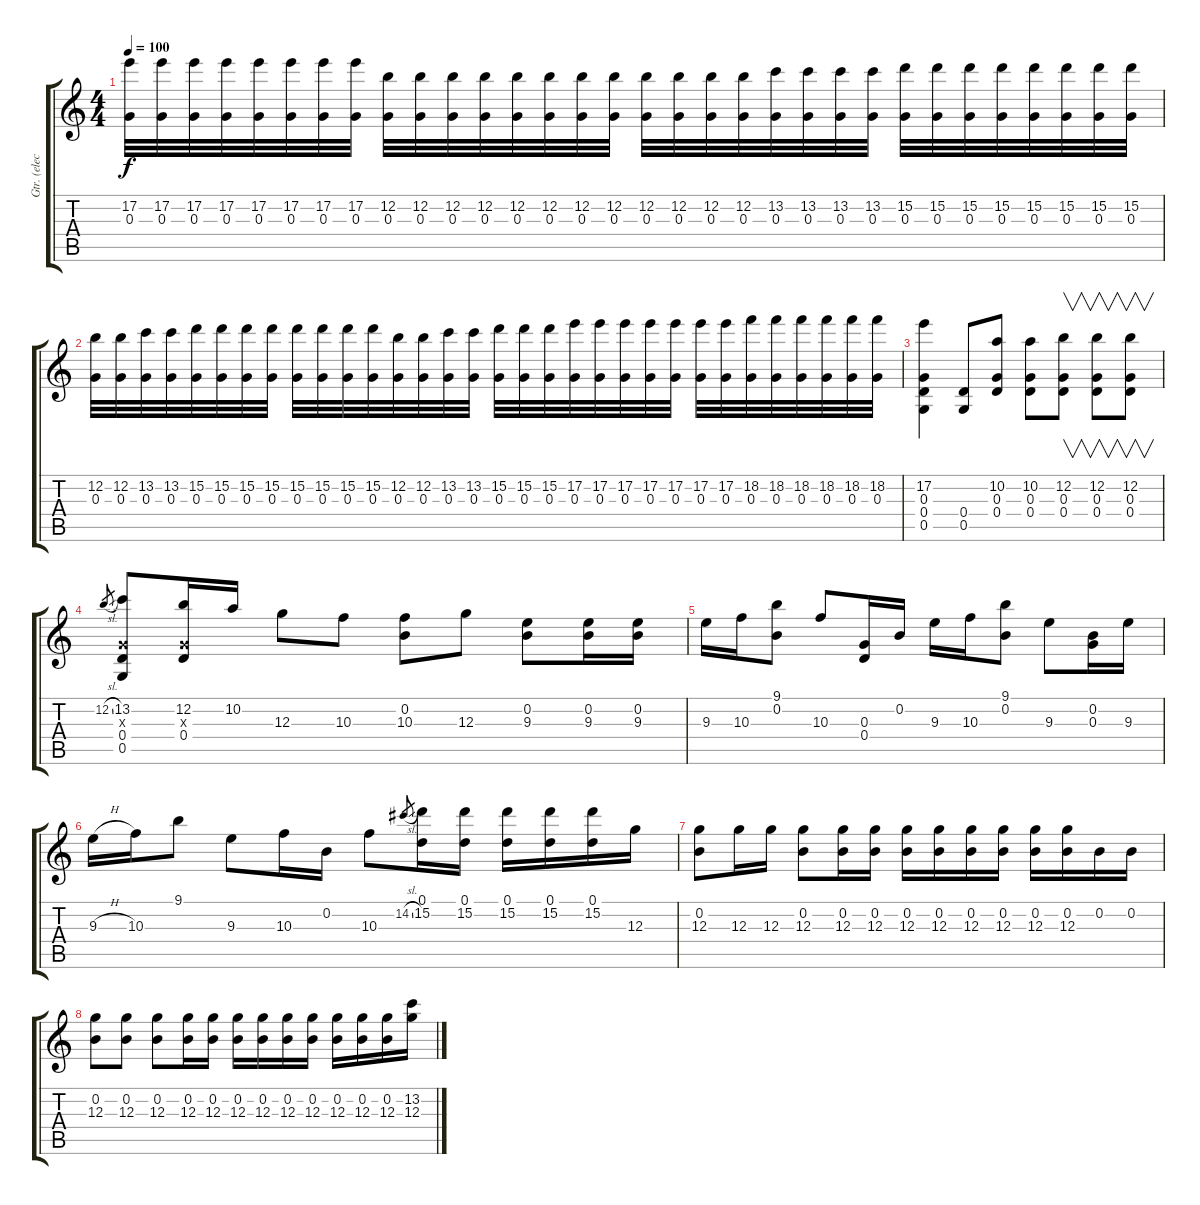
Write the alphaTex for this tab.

\track ("Gtr. (electric)" "Gtr. (elec") {instrument electricguitarclean}
\staff {score tabs}
\tuning (D4 B3 G3 D3 G2 D2) {hide}
\ts (4 4)
\tempo 100
\clef g2
\ks c
(17.2 0.3).32{dy f} (17.2 0.3).32 (17.2 0.3).32 (17.2 0.3).32 (17.2 0.3).32 (17.2 0.3).32 (17.2 0.3).32 (17.2 0.3).32 (12.2 0.3).32 (12.2 0.3).32 (12.2 0.3).32 (12.2 0.3).32 (12.2 0.3).32 (12.2 0.3).32 (12.2 0.3).32 (12.2 0.3).32 (12.2 0.3).32 (12.2 0.3).32 (12.2 0.3).32 (12.2 0.3).32 (13.2 0.3).32 (13.2 0.3).32 (13.2 0.3).32 (13.2 0.3).32 (15.2 0.3).32 (15.2 0.3).32 (15.2 0.3).32 (15.2 0.3).32 (15.2 0.3).32 (15.2 0.3).32 (15.2 0.3).32 (15.2 0.3).32 |
(12.2 0.3).32 (12.2 0.3).32 (13.2 0.3).32 (13.2 0.3).32 (15.2 0.3).32 (15.2 0.3).32 (15.2 0.3).32 (15.2 0.3).32 (15.2 0.3).32 (15.2 0.3).32 (15.2 0.3).32 (15.2 0.3).32 (12.2 0.3).32 (12.2 0.3).32 (13.2 0.3).32 (13.2 0.3).32 (15.2 0.3).32 (15.2 0.3).32 (15.2 0.3).32 (17.2 0.3).32 (17.2 0.3).32 (17.2 0.3).32 (17.2 0.3).32 (17.2 0.3).32 (17.2 0.3).32 (17.2 0.3).32 (18.2 0.3).32 (18.2 0.3).32 (18.2 0.3).32 (18.2 0.3).32 (18.2 0.3).32 (18.2 0.3).32 |
(17.2 0.3 0.4 0.5).4 (0.4 0.5).8 (10.2 0.3 0.4).8 (10.2 0.3 0.4).8 (12.2 0.3 0.4).8{v} (12.2 0.3 0.4).8{v} (12.2 0.3 0.4).8{v} |
12.2{sl}.8{gr} (13.2 0.3{x} 0.4 0.5).8 (12.2 0.3{x} 0.4).16 10.2.16 12.3.8 10.3.8 (0.2 10.3).8 12.3.8 (0.2 9.3).8 (0.2 9.3).16 (0.2 9.3).16 |
9.3.16 10.3.16 (9.1 0.2).8 10.3.8 (0.3 0.4).16 0.2.16 9.3.16 10.3.16 (9.1 0.2).8 9.3.8 (0.2 0.3).16 9.3.16 |
9.3{h}.16 10.3.16 9.1.8 9.3.8 10.3.16 0.2.16 10.3.8 14.2{sl}.8{gr} (0.1 15.2).16 (0.1 15.2).16 (0.1 15.2).16 (0.1 15.2).16 (0.1 15.2).16 12.3.16 |
(0.2 12.3).8 12.3.16 12.3.16 (0.2 12.3).8 (0.2 12.3).16 (0.2 12.3).16 (0.2 12.3).16 (0.2 12.3).16 (0.2 12.3).16 (0.2 12.3).16 (0.2 12.3).16 (0.2 12.3).16 0.2.16 0.2.16 |
(0.2 12.3).8 (0.2 12.3).8 (0.2 12.3).8 (0.2 12.3).16 (0.2 12.3).16 (0.2 12.3).16 (0.2 12.3).16 (0.2 12.3).16 (0.2 12.3).16 (0.2 12.3).16 (0.2 12.3).16 (0.2 12.3).16 (13.2 12.3).16
